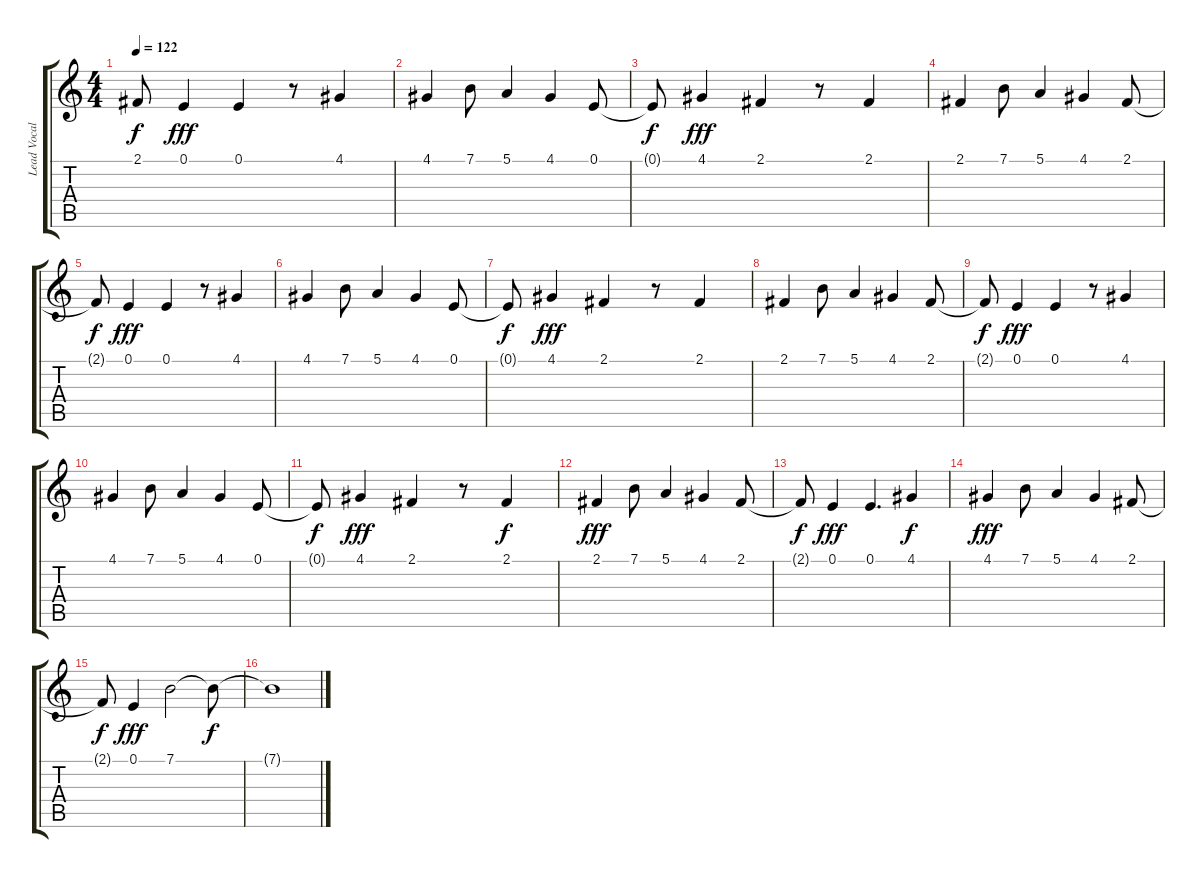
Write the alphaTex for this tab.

\track ("Lead Vocal" "Lead Vocal") {instrument lead6voice}
\staff {score tabs}
\tuning (E4 B3 G3 D3 A2 E2) {hide}
\ts (4 4)
\tempo 122
\clef g2
\ks c
2.1{t}.8{dy f} 0.1.4{dy fff} 0.1.4 r.8 4.1.4 |
4.1.4 7.1.8 5.1.4 4.1.4 0.1.8 |
0.1{t}.8{dy f} 4.1.4{dy fff} 2.1.4 r.8 2.1.4 |
2.1.4 7.1.8 5.1.4 4.1.4 2.1.8 |
2.1{t}.8{dy f} 0.1.4{dy fff} 0.1.4 r.8 4.1.4 |
4.1.4 7.1.8 5.1.4 4.1.4 0.1.8 |
0.1{t}.8{dy f} 4.1.4{dy fff} 2.1.4 r.8 2.1.4 |
2.1.4 7.1.8 5.1.4 4.1.4 2.1.8 |
2.1{t}.8{dy f} 0.1.4{dy fff} 0.1.4 r.8 4.1.4 |
4.1.4 7.1.8 5.1.4 4.1.4 0.1.8 |
0.1{t}.8{dy f} 4.1.4{dy fff} 2.1.4 r.8 2.1.4{dy f} |
2.1.4{dy fff} 7.1.8 5.1.4 4.1.4 2.1.8 |
2.1{t}.8{dy f} 0.1.4{dy fff} 0.1.4{d} 4.1.4{dy f} |
4.1.4{dy fff} 7.1.8 5.1.4 4.1.4 2.1.8 |
2.1{t}.8{dy f} 0.1.4{dy fff} 7.1.2 7.1{t}.8{dy f} |
7.1{t}.1
